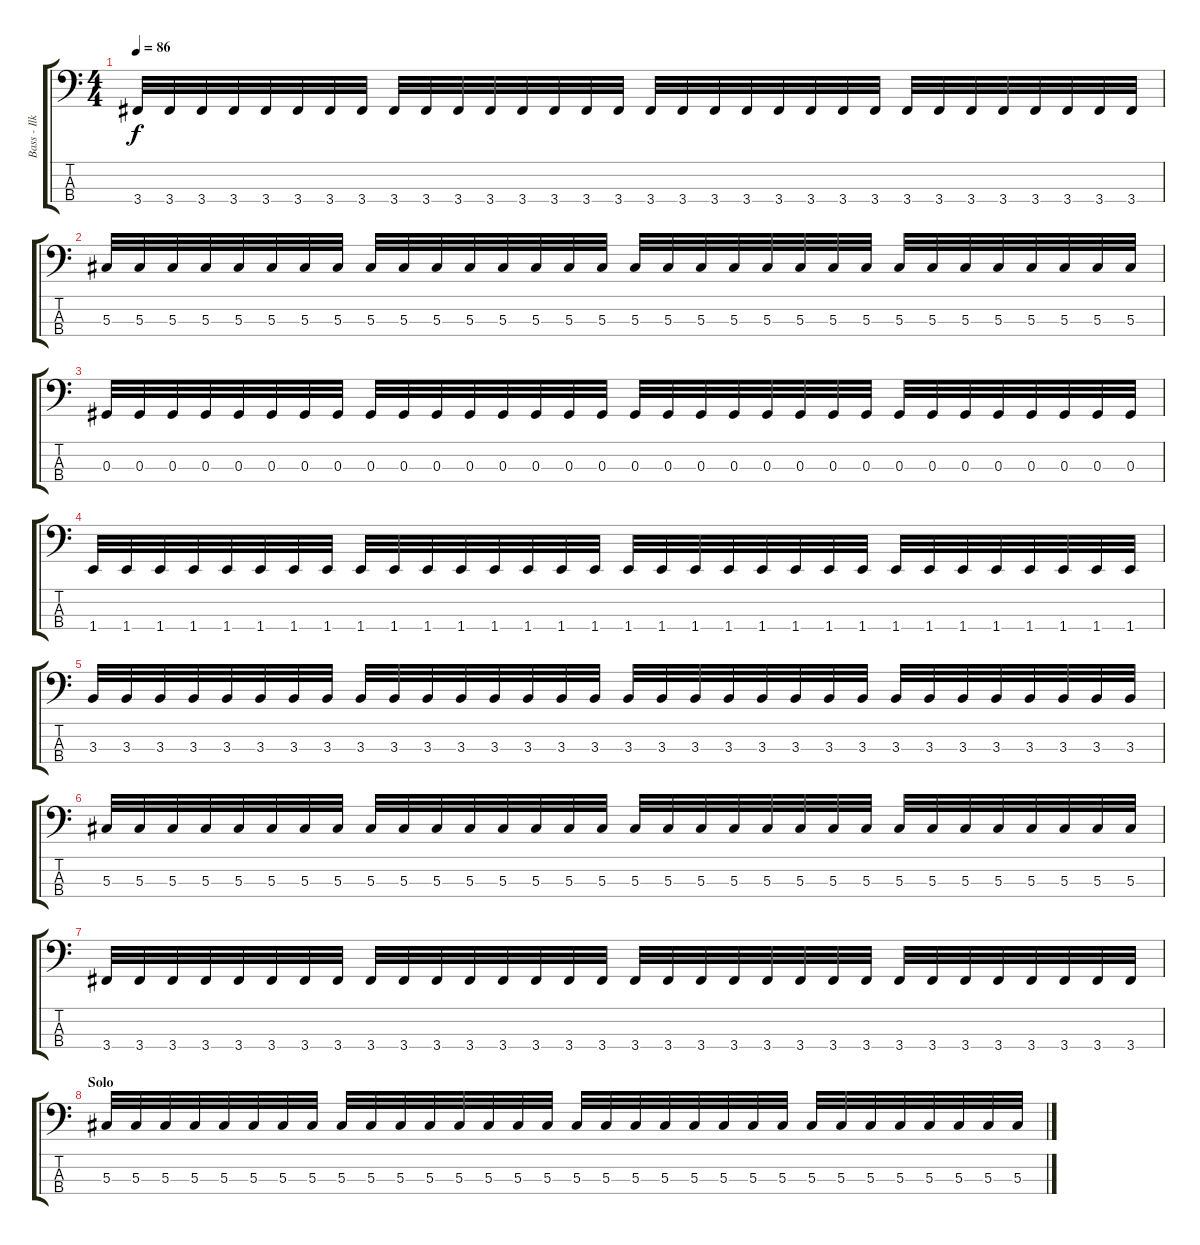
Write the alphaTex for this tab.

\track ("Bass - Ilker Erstin" "Bass - Ilk") {instrument acousticguitarsteel}
\staff {score tabs}
\tuning (Gb2 Db2 Ab1 Eb1) {hide}
\ts (4 4)
\tempo 86
\clef f4
\ks c
3.4.32{dy f} 3.4.32 3.4.32 3.4.32 3.4.32 3.4.32 3.4.32 3.4.32 3.4.32 3.4.32 3.4.32 3.4.32 3.4.32 3.4.32 3.4.32 3.4.32 3.4.32 3.4.32 3.4.32 3.4.32 3.4.32 3.4.32 3.4.32 3.4.32 3.4.32 3.4.32 3.4.32 3.4.32 3.4.32 3.4.32 3.4.32 3.4.32 |
5.3.32 5.3.32 5.3.32 5.3.32 5.3.32 5.3.32 5.3.32 5.3.32 5.3.32 5.3.32 5.3.32 5.3.32 5.3.32 5.3.32 5.3.32 5.3.32 5.3.32 5.3.32 5.3.32 5.3.32 5.3.32 5.3.32 5.3.32 5.3.32 5.3.32 5.3.32 5.3.32 5.3.32 5.3.32 5.3.32 5.3.32 5.3.32 |
0.3.32 0.3.32 0.3.32 0.3.32 0.3.32 0.3.32 0.3.32 0.3.32 0.3.32 0.3.32 0.3.32 0.3.32 0.3.32 0.3.32 0.3.32 0.3.32 0.3.32 0.3.32 0.3.32 0.3.32 0.3.32 0.3.32 0.3.32 0.3.32 0.3.32 0.3.32 0.3.32 0.3.32 0.3.32 0.3.32 0.3.32 0.3.32 |
1.4.32 1.4.32 1.4.32 1.4.32 1.4.32 1.4.32 1.4.32 1.4.32 1.4.32 1.4.32 1.4.32 1.4.32 1.4.32 1.4.32 1.4.32 1.4.32 1.4.32 1.4.32 1.4.32 1.4.32 1.4.32 1.4.32 1.4.32 1.4.32 1.4.32 1.4.32 1.4.32 1.4.32 1.4.32 1.4.32 1.4.32 1.4.32 |
3.3.32 3.3.32 3.3.32 3.3.32 3.3.32 3.3.32 3.3.32 3.3.32 3.3.32 3.3.32 3.3.32 3.3.32 3.3.32 3.3.32 3.3.32 3.3.32 3.3.32 3.3.32 3.3.32 3.3.32 3.3.32 3.3.32 3.3.32 3.3.32 3.3.32 3.3.32 3.3.32 3.3.32 3.3.32 3.3.32 3.3.32 3.3.32 |
5.3.32 5.3.32 5.3.32 5.3.32 5.3.32 5.3.32 5.3.32 5.3.32 5.3.32 5.3.32 5.3.32 5.3.32 5.3.32 5.3.32 5.3.32 5.3.32 5.3.32 5.3.32 5.3.32 5.3.32 5.3.32 5.3.32 5.3.32 5.3.32 5.3.32 5.3.32 5.3.32 5.3.32 5.3.32 5.3.32 5.3.32 5.3.32 |
3.4.32 3.4.32 3.4.32 3.4.32 3.4.32 3.4.32 3.4.32 3.4.32 3.4.32 3.4.32 3.4.32 3.4.32 3.4.32 3.4.32 3.4.32 3.4.32 3.4.32 3.4.32 3.4.32 3.4.32 3.4.32 3.4.32 3.4.32 3.4.32 3.4.32 3.4.32 3.4.32 3.4.32 3.4.32 3.4.32 3.4.32 3.4.32 |
\section ("" "Solo")
5.3.32 5.3.32 5.3.32 5.3.32 5.3.32 5.3.32 5.3.32 5.3.32 5.3.32 5.3.32 5.3.32 5.3.32 5.3.32 5.3.32 5.3.32 5.3.32 5.3.32 5.3.32 5.3.32 5.3.32 5.3.32 5.3.32 5.3.32 5.3.32 5.3.32 5.3.32 5.3.32 5.3.32 5.3.32 5.3.32 5.3.32 5.3.32
